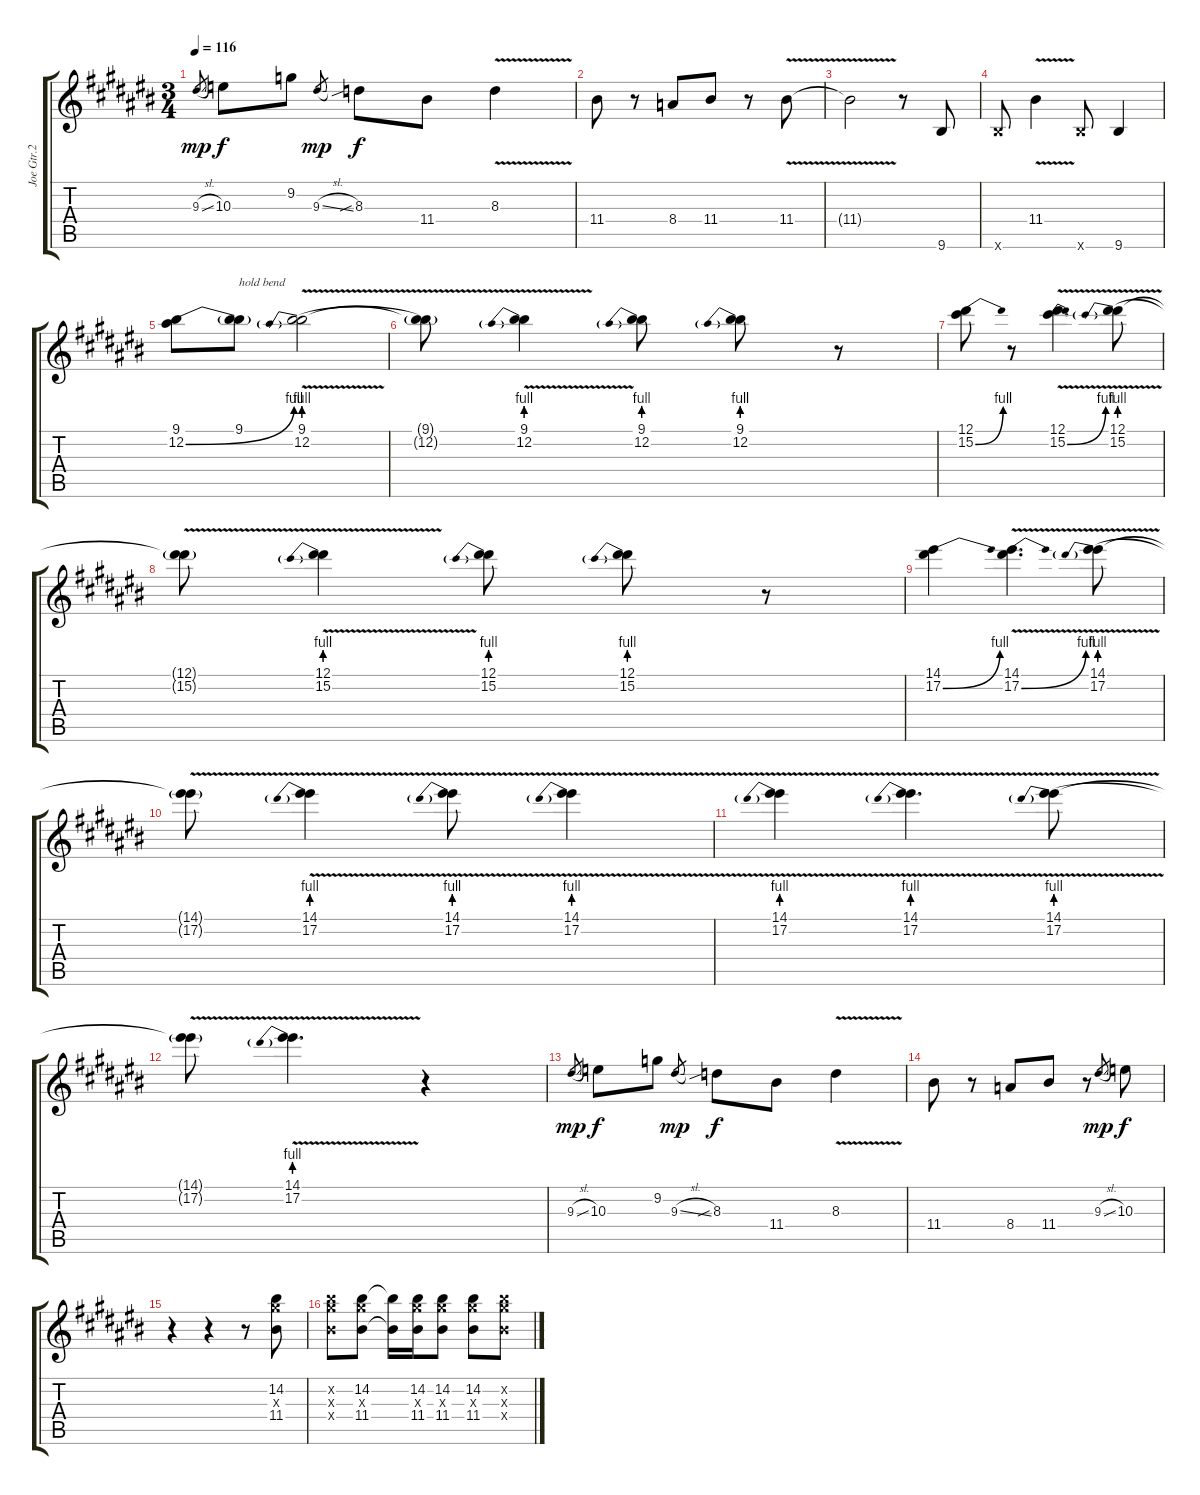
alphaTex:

\track ("Joe Gtr.2" "Joe Gtr.2") {instrument overdrivenguitar}
\staff {score tabs}
\tuning (Eb4 Bb3 Gb3 Db3 Ab2 Eb2) {hide}
\ts (3 4)
\tempo 116
\clef g2
\ks c#
9.3{sl}.8{gr dy mp} 10.3.8{dy f} 9.2.8 9.3{sl}.8{gr dy mp} 8.3{sib}.8{dy f} 11.4.8 8.3{v}.4 |
11.4.8 r.8 8.4.8 11.4.8 r.8 11.4{v}.8 |
11.4{t}.2 r.8 9.6.8 |
9.6{x}.8 11.4{v}.4 9.6{x}.8 9.6.4 |
(9.1 12.2{be (bend 0 0 60 4)}).8 (9.1 12.2{t}).8{txt "hold bend"} (9.1 12.2{be (prebend 0 4 60 4) v}).2 |
(9.1{t} 12.2{t}).8 (9.1 12.2{be (prebend 0 4 60 4) v}).4 (9.1 12.2{be (prebend 0 4 60 4)}).8 (9.1 12.2{be (prebend 0 4 60 4)}).8 r.8 |
(12.1 15.2{be (bend 0 0 60 4)}).8 r.8 (12.1 15.2{be (bend 0 0 60 4) v}).4{d} (12.1 15.2{be (prebend 0 4 60 4) v}).8 |
(12.1{t} 15.2{t}).8 (12.1 15.2{be (prebend 0 4 60 4) v}).4 (12.1 15.2{be (prebend 0 4 60 4)}).8 (12.1 15.2{be (prebend 0 4 60 4)}).8 r.8 |
(14.1 17.2{be (bend 0 0 60 4)}).4 (14.1 17.2{be (bend 0 0 60 4) v}).4{d} (14.1 17.2{be (prebend 0 4 60 4) v}).8 |
(14.1{t} 17.2{t}).8 (14.1 17.2{be (prebend 0 4 60 4) v}).4 (14.1 17.2{be (prebend 0 4 60 4) v}).8 (14.1 17.2{be (prebend 0 4 60 4) v}).4 |
(14.1 17.2{be (prebend 0 4 60 4) v}).4 (14.1 17.2{be (prebend 0 4 60 4) v}).4{d} (14.1 17.2{be (prebend 0 4 60 4) v}).8 |
(14.1{t} 17.2{t}).8 (14.1 17.2{be (prebend 0 4 60 4) v}).4{d} r.4 |
9.3{sl}.8{gr dy mp} 10.3.8{dy f} 9.2.8 9.3{sl}.8{gr dy mp} 8.3{sib}.8{dy f} 11.4.8 8.3{v}.4 |
11.4.8 r.8 8.4.8 11.4.8 r.8 9.3{sl}.8{gr dy mp} 10.3.8{dy f} |
r.4 r.4 r.8 (14.2 14.3{x} 11.4).8 |
(14.2{x} 14.3{x} 11.4{x}).8 (14.2 14.3{x} 11.4).8 (14.2{t} 11.4{t}).16 (14.2 14.3{x} 11.4).16 (14.2 14.3{x} 11.4).8 (14.2 14.3{x} 11.4).8 (14.2{x} 14.3{x} 11.4{x}).8
